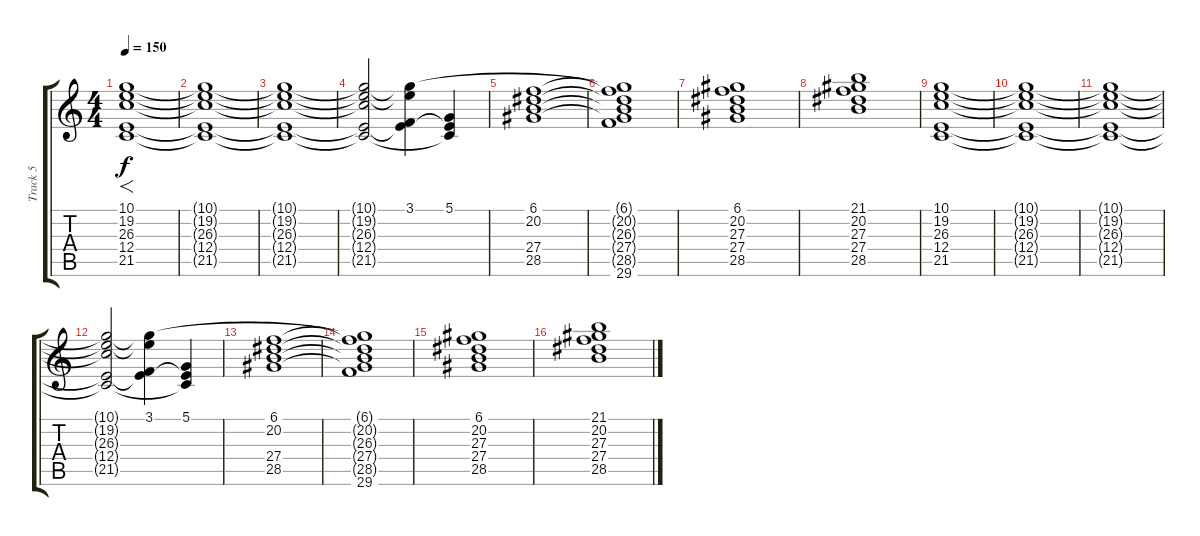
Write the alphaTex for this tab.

\track ("Track 5" "Track 5") {instrument lead6voice}
\staff {score tabs}
\tuning (D4 A3 F3 C3 G2 C2) {hide}
\ts (4 4)
\tempo 150
\clef g2
\ks c
(10.1 19.2 26.3 12.4 21.5).1{f dy f} |
(10.1{t} 19.2{t} 26.3{t} 12.4{t} 21.5{t}).1 |
(10.1{t} 19.2{t} 26.3{t} 12.4{t} 21.5{t}).1 |
(10.1{t} 19.2{t} 26.3{t} 12.4{t} 21.5{t}).2 (3.1 19.2{t} 26.3{t} 21.5{t}).4 (5.1 12.4{t} 21.5{t}).4 |
(6.1 20.2 27.4 28.5).1 |
(6.1{t} 20.2{t} 26.3{t} 27.4{t} 28.5{t} 29.6).1 |
(6.1 20.2 27.3 27.4 28.5).1 |
(21.1 20.2 27.3 27.4 28.5).1 |
(10.1 19.2 26.3 12.4 21.5).1 |
(10.1{t} 19.2{t} 26.3{t} 12.4{t} 21.5{t}).1 |
(10.1{t} 19.2{t} 26.3{t} 12.4{t} 21.5{t}).1 |
(10.1{t} 19.2{t} 26.3{t} 12.4{t} 21.5{t}).2 (3.1 19.2{t} 26.3{t} 21.5{t}).4 (5.1 12.4{t} 21.5{t}).4 |
(6.1 20.2 27.4 28.5).1 |
(6.1{t} 20.2{t} 26.3{t} 27.4{t} 28.5{t} 29.6).1 |
(6.1 20.2 27.3 27.4 28.5).1 |
(21.1 20.2 27.3 27.4 28.5).1
